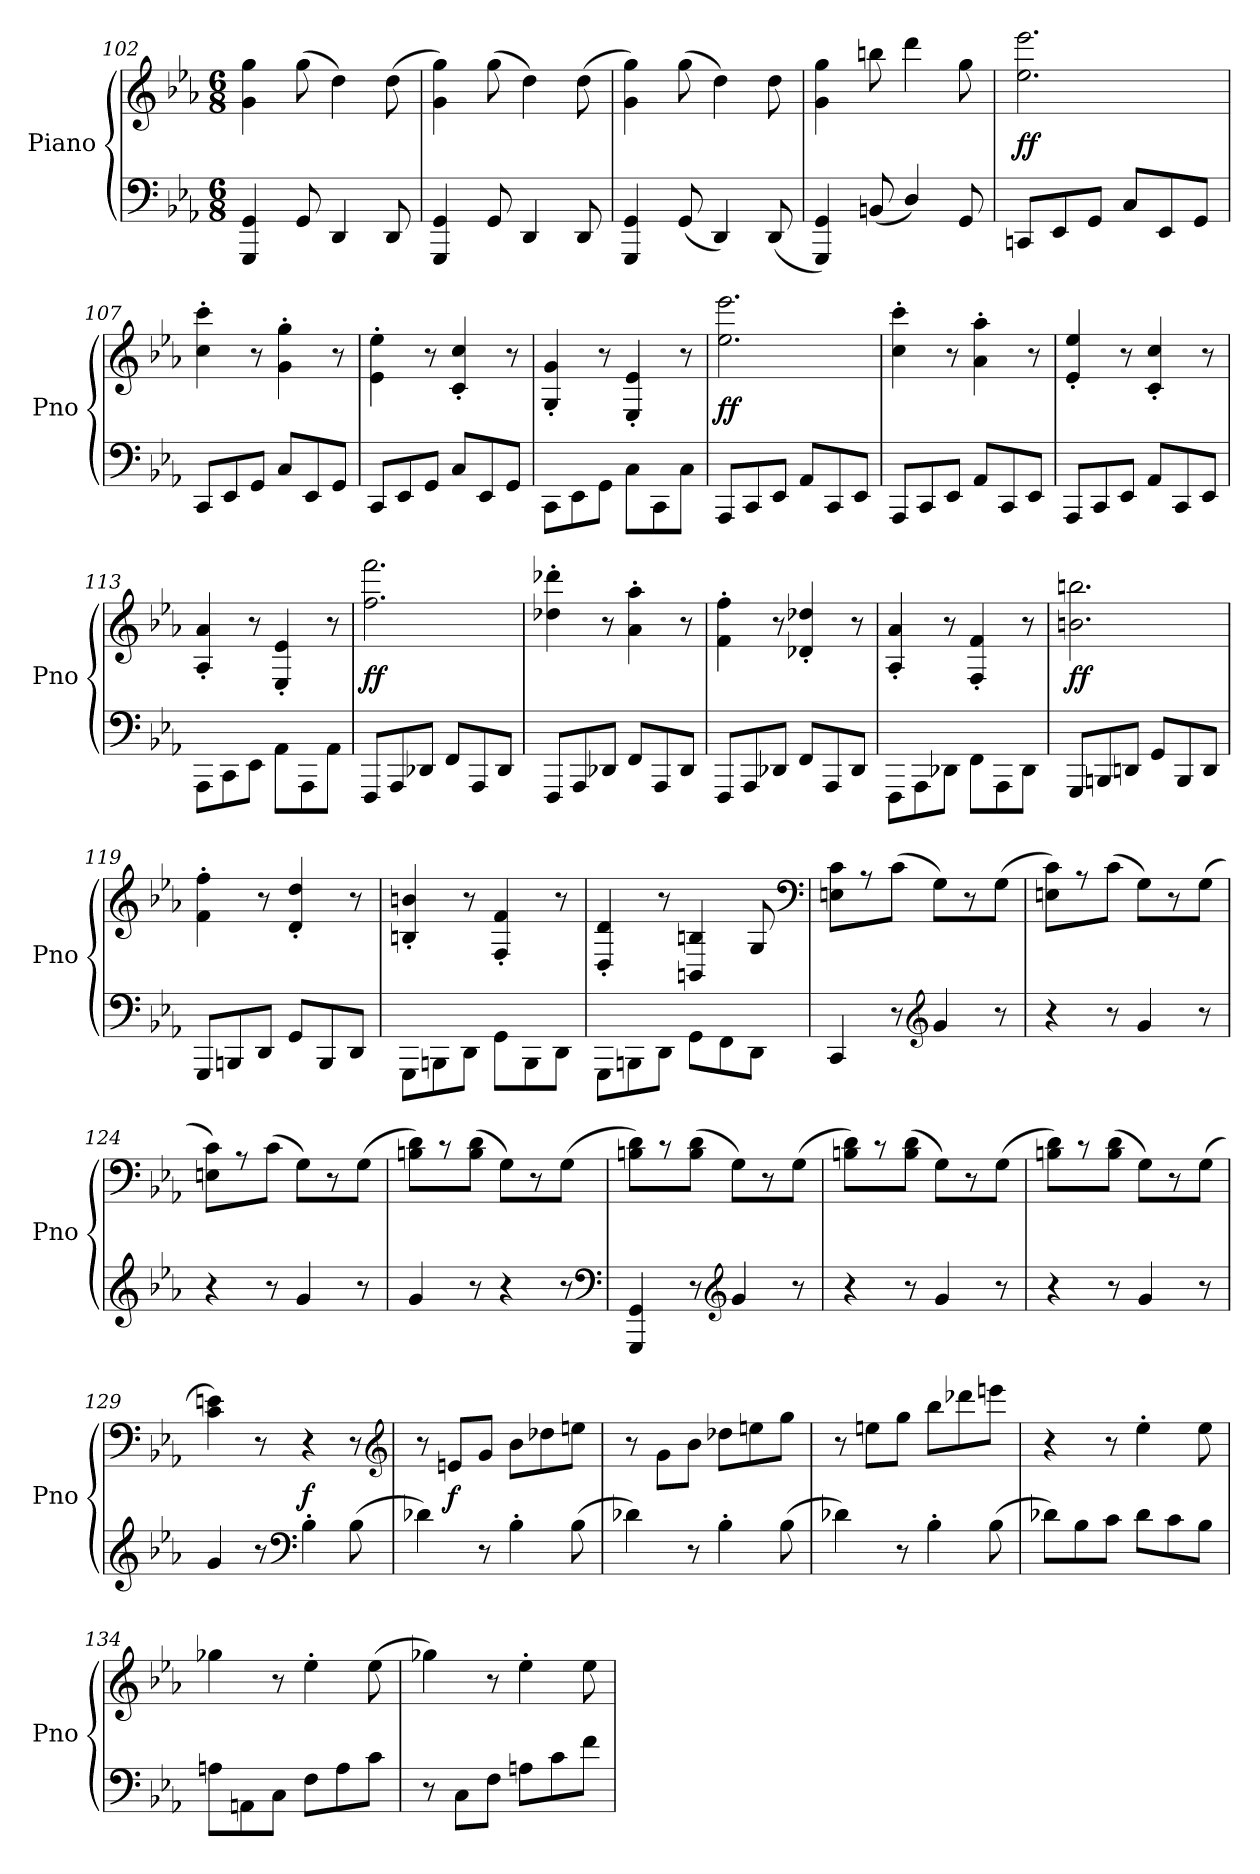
**kern	**kern	**dynam
*part1	*part1	*part1
*staff2	*staff1	*staff1/2
*I"Piano	*	*
*I'Pno	*	*
*clefF4	*clefG2	*
*k[b-e-a-]	*k[b-e-a-]	*
*E-:	*E-:	*
*M6/8	*M6/8	*
=102	=102	=102
4GGG/ 4GG/	4g\ 4gg\	.
8GG/	(8gg\	.
4DD/	4dd\)	.
8DD/	(8dd\	.
=103	=103	=103
4GGG/ 4GG/	4g\ 4gg\)	.
8GG/	(8gg\	.
4DD/	4dd\)	.
8DD/	(8dd\	.
=104	=104	=104
4GGG/ 4GG/	4g\ 4gg\)	.
(8GG/	(8gg\	.
4DD/)	4dd\)	.
(8DD/	8dd\	.
=105	=105	=105
4GGG/ 4GG/)	4g\ 4gg\	.
(8BBn/	8bbn\	.
4D/)	4ddd\	.
8GG/	8gg\	.
=106	=106	=106
8CCn/L	2.ee-\ 2.eee-\	ff
8EE-/	.	.
8GG/J	.	.
8C/L	.	.
8EE-/	.	.
8GG/J	.	.
=107	=107	=107
8CC/L	4cc'\ 4ccc'\	.
8EE-/	.	.
8GG/J	8r	.
8C/L	4g'\ 4gg'\	.
8EE-/	.	.
8GG/J	8r	.
=108	=108	=108
8CC/L	4e-'\ 4ee-'\	.
8EE-/	.	.
8GG/J	8r	.
8C/L	4c'/ 4cc'/	.
8EE-/	.	.
8GG/J	8r	.
=109	=109	=109
8CC\L	4G'/ 4g'/	.
8EE-\	.	.
8GG\J	8r	.
8C\L	4E-'/ 4e-'/	.
8CC\	.	.
8C\J	8r	.
=110	=110	=110
8AAA-/L	2.ee-\ 2.eee-\	ff
8CC/	.	.
8EE-/J	.	.
8AA-/L	.	.
8CC/	.	.
8EE-/J	.	.
=111	=111	=111
8AAA-/L	4cc'\ 4ccc'\	.
8CC/	.	.
8EE-/J	8r	.
8AA-/L	4a-'\ 4aa-'\	.
8CC/	.	.
8EE-/J	8r	.
=112	=112	=112
8AAA-/L	4e-'/ 4ee-'/	.
8CC/	.	.
8EE-/J	8r	.
8AA-/L	4c'/ 4cc'/	.
8CC/	.	.
8EE-/J	8r	.
=113	=113	=113
8AAA-\L	4A-'/ 4a-'/	.
8CC\	.	.
8EE-\J	8r	.
8AA-\L	4E-'/ 4e-'/	.
8AAA-\	.	.
8AA-\J	8r	.
=114	=114	=114
8FFF/L	2.ff\ 2.fff\	ff
8AAA-/	.	.
8DD-X/J	.	.
8FF/L	.	.
8AAA-/	.	.
8DD-/J	.	.
=115	=115	=115
8FFF/L	4dd-X'\ 4ddd-X'\	.
8AAA-/	.	.
8DD-X/J	8r	.
8FF/L	4a-'\ 4aa-'\	.
8AAA-/	.	.
8DD-/J	8r	.
=116	=116	=116
8FFF/L	4f'\ 4ff'\	.
8AAA-/	.	.
8DD-X/J	8r	.
8FF/L	4d-X'/ 4dd-X'/	.
8AAA-/	.	.
8DD-/J	8r	.
=117	=117	=117
8FFF\L	4A-'/ 4a-'/	.
8AAA-\	.	.
8DD-X\J	8r	.
8FF\L	4F'/ 4f'/	.
8AAA-\	.	.
8DD-\J	8r	.
=118	=118	=118
8GGG/L	2.bn\ 2.bbn\	ff
8BBBn/	.	.
8DDn/J	.	.
8GG/L	.	.
8BBB/	.	.
8DD/J	.	.
=119	=119	=119
8GGG/L	4f'\ 4ff'\	.
8BBBn/	.	.
8DD/J	8r	.
8GG/L	4d'/ 4dd'/	.
8BBB/	.	.
8DD/J	8r	.
=120	=120	=120
8GGG\L	4Bn'/ 4bn'/	.
8BBBn\	.	.
8DD\J	8r	.
8GG\L	4F'/ 4f'/	.
8BBB\	.	.
8DD\J	8r	.
=121	=121	=121
8GGG\L	4D'/ 4d'/	.
8BBBn\	.	.
8DD\J	8r	.
8GG\L	4BBn/ 4Bn/	.
8FF\	.	.
8DD\J	8G/	.
*	*clefF4	*
=122	=122	=122
4CC/	8En\ 8c\L	.
.	8r	.
8r	(8c\J	.
*clefG2	*	*
4g/	8G\L)	.
.	8r	.
8r	(8G\J	.
=123	=123	=123
4r	8En\ 8c\L)	.
.	8r	.
8r	(8c\J	.
4g/	8G\L)	.
.	8r	.
8r	(8G\J	.
=124	=124	=124
4r	8En\ 8c\L)	.
.	8r	.
8r	(8c\J	.
4g/	8G\L)	.
.	8r	.
8r	(8G\J	.
=125	=125	=125
4g/	8Bn\ 8d\L)	.
.	8r	.
8r	(8B\ 8d\J	.
4r	8G\L)	.
.	8r	.
8r	(8G\J	.
*clefF4	*	*
=126	=126	=126
4GGG/ 4GG/	8Bn\ 8d\L)	.
.	8r	.
8r	(8B\ 8d\J	.
*clefG2	*	*
4g/	8G\L)	.
.	8r	.
8r	(8G\J	.
=127	=127	=127
4r	8Bn\ 8d\L)	.
.	8r	.
8r	(8B\ 8d\J	.
4g/	8G\L)	.
.	8r	.
8r	(8G\J	.
=128	=128	=128
4r	8Bn\ 8d\L)	.
.	8r	.
8r	(8B\ 8d\J	.
4g/	8G\L)	.
.	8r	.
8r	(8G\J	.
=129	=129	=129
4g/	4c\ 4en\)	.
8r	8r	.
*clefF4	*	*
4B-'\	4r	f
(8B-\	8r	.
*	*clefG2	*
=130	=130	=130
4d-X\)	8r	.
.	8en/L	f
8r	8g/J	.
4B-'\	8b-\L	.
.	8dd-X\	.
(8B-\	8een\J	.
=131	=131	=131
4d-X\)	8r	.
.	8g\L	.
8r	8b-\J	.
4B-'\	8dd-X\L	.
.	8een\	.
(8B-\	8gg\J	.
=132	=132	=132
4d-X\)	8r	.
.	8een\L	.
8r	8gg\J	.
4B-'\	8bb-\L	.
.	8ddd-X\	.
(8B-\	8eeen\J	.
=133	=133	=133
8d-X\L)	4r	.
8B-\	.	.
8c\J	8r	.
8d-\L	4ee-'\	.
8c\	.	.
8B-\J	8ee-\	.
=134	=134	=134
8An\L	4gg-X\	.
8AAn\	.	.
8C\J	8r	.
8F\L	4ee-'\	.
8A\	.	.
8c\J	(8ee-\	.
=135	=135	=135
8r	4gg-X\)	.
8C\L	.	.
8F\J	8r	.
8An\L	4ee-'\	.
8c\	.	.
8f\J	8ee-\	.
=	=	=
*-	*-	*-
